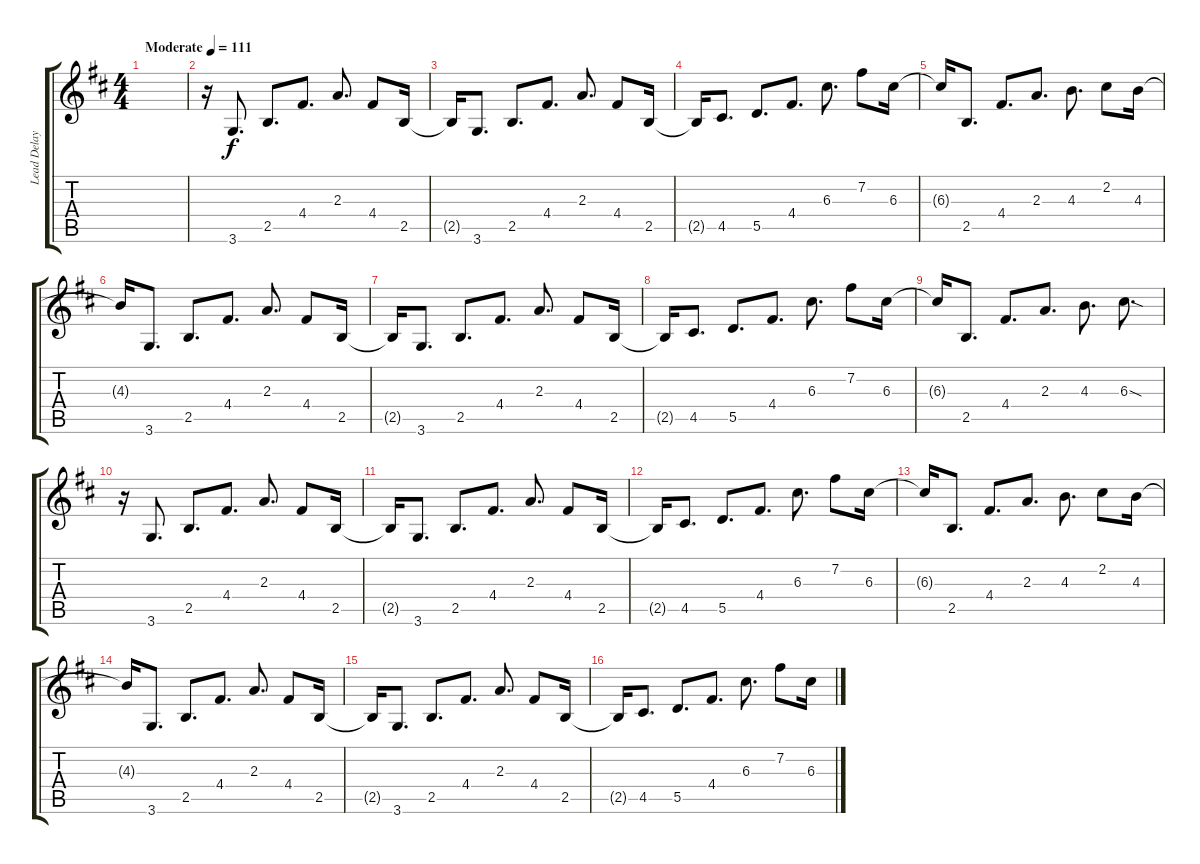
\track ("Lead Delay" "Lead Delay") {instrument electricguitarjazz}
\staff {score tabs}
\tuning (E4 B3 G3 D3 A2 E2) {hide}
\ts (4 4)
\tempo (111 "Moderate")
\clef g2
\ks d
|
r.16 3.6.8{d} 2.5.8{d} 4.4.8{d} 2.3.8{d} 4.4.8 2.5.16 |
2.5{t}.16 3.6.8{d} 2.5.8{d} 4.4.8{d} 2.3.8{d} 4.4.8 2.5.16 |
2.5{t}.16 4.5.8{d} 5.5.8{d} 4.4.8{d} 6.3.8{d} 7.2.8 6.3.16 |
6.3{t}.16 2.5.8{d} 4.4.8{d} 2.3.8{d} 4.3.8{d} 2.2.8 4.3.16 |
4.3{t}.16 3.6.8{d} 2.5.8{d} 4.4.8{d} 2.3.8{d} 4.4.8 2.5.16 |
2.5{t}.16 3.6.8{d} 2.5.8{d} 4.4.8{d} 2.3.8{d} 4.4.8 2.5.16 |
2.5{t}.16 4.5.8{d} 5.5.8{d} 4.4.8{d} 6.3.8{d} 7.2.8 6.3.16 |
6.3{t}.16 2.5.8{d} 4.4.8{d} 2.3.8{d} 4.3.8{d} 6.3{sod}.8{d} |
r.16 3.6.8{d} 2.5.8{d} 4.4.8{d} 2.3.8{d} 4.4.8 2.5.16 |
2.5{t}.16 3.6.8{d} 2.5.8{d} 4.4.8{d} 2.3.8{d} 4.4.8 2.5.16 |
2.5{t}.16 4.5.8{d} 5.5.8{d} 4.4.8{d} 6.3.8{d} 7.2.8 6.3.16 |
6.3{t}.16 2.5.8{d} 4.4.8{d} 2.3.8{d} 4.3.8{d} 2.2.8 4.3.16 |
4.3{t}.16 3.6.8{d} 2.5.8{d} 4.4.8{d} 2.3.8{d} 4.4.8 2.5.16 |
2.5{t}.16 3.6.8{d} 2.5.8{d} 4.4.8{d} 2.3.8{d} 4.4.8 2.5.16 |
2.5{t}.16 4.5.8{d} 5.5.8{d} 4.4.8{d} 6.3.8{d} 7.2.8 6.3.16
